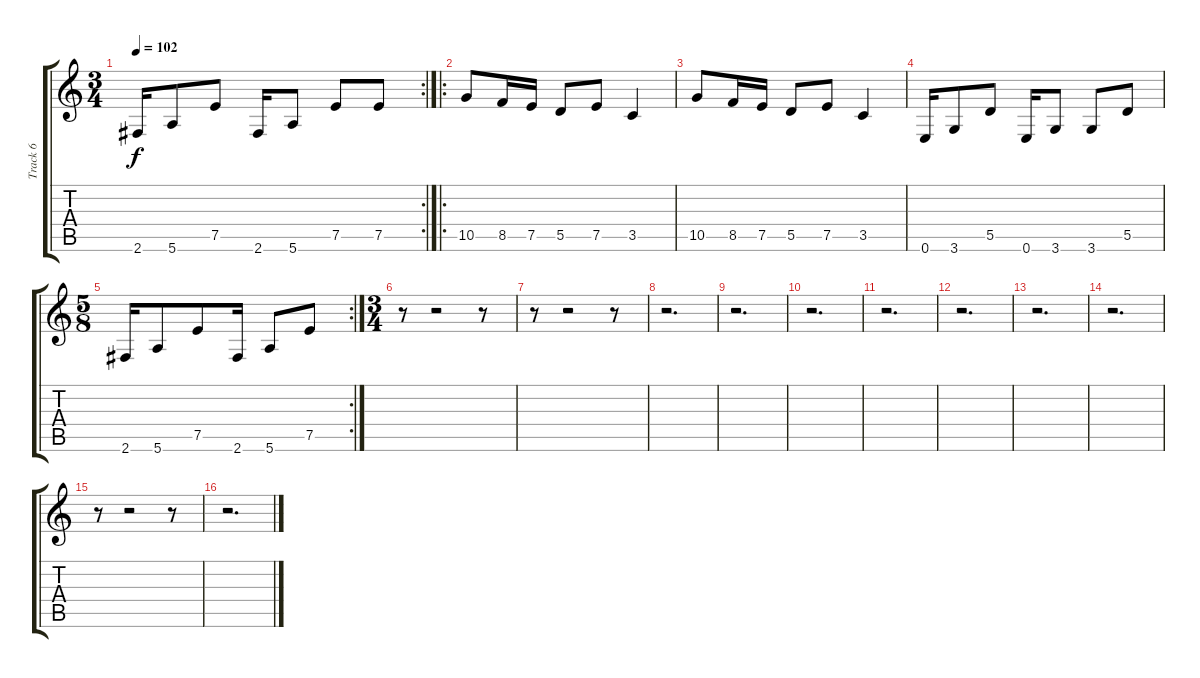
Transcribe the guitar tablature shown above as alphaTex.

\track ("Track 6" "Track 6") {instrument distortionguitar}
\staff {score tabs}
\tuning (E4 B3 G3 D3 A2 E2) {hide}
\rc 2
\ts (3 4)
\tempo 102
\clef g2
\ks c
2.6.16{dy f} 5.6.8 7.5.8 2.6.16 5.6.8 7.5.8 7.5.8 |
\ro
10.5.8 8.5.16 7.5.16 5.5.8 7.5.8 3.5.4 |
10.5.8 8.5.16 7.5.16 5.5.8 7.5.8 3.5.4 |
0.6.16 3.6.8 5.5.8 0.6.16 3.6.8 3.6.8 5.5.8 |
\rc 2
\ts (5 8)
2.6.16 5.6.8 7.5.8 2.6.16 5.6.8 7.5.8 |
\ts (3 4)
r.8 r.2 r.8 |
r.8 r.2 r.8 |
r.2{d} |
r.2{d} |
r.2{d} |
r.2{d} |
r.2{d} |
r.2{d} |
r.2{d} |
r.8 r.2 r.8 |
r.2{d}
